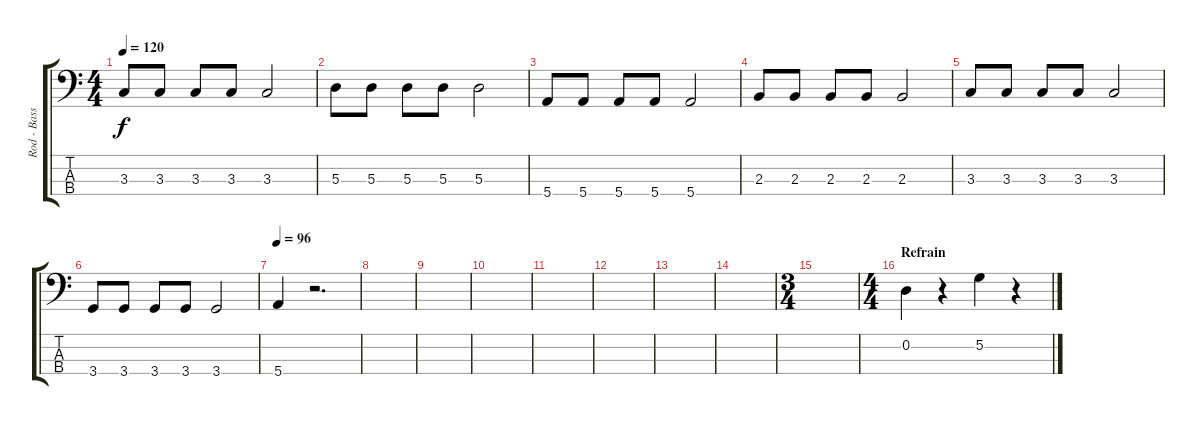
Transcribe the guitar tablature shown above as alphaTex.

\track ("Rod - Bass" "Rod - Bass") {instrument electricbassfinger}
\staff {score tabs}
\tuning (G2 D2 A1 E1) {hide}
\ts (4 4)
\tempo 120
\clef f4
\ks c
3.3.8{dy f} 3.3.8 3.3.8 3.3.8 3.3.2 |
5.3.8 5.3.8 5.3.8 5.3.8 5.3.2 |
5.4.8 5.4.8 5.4.8 5.4.8 5.4.2 |
2.3.8 2.3.8 2.3.8 2.3.8 2.3.2 |
3.3.8 3.3.8 3.3.8 3.3.8 3.3.2 |
3.4.8 3.4.8 3.4.8 3.4.8 3.4.2 |
\tempo 96
5.4.4 r.2{d} |
|
|
|
|
|
|
|
\ts (3 4)
|
\ts (4 4)
\section ("" "Refrain")
0.2.4 r.4 5.2.4 r.4
